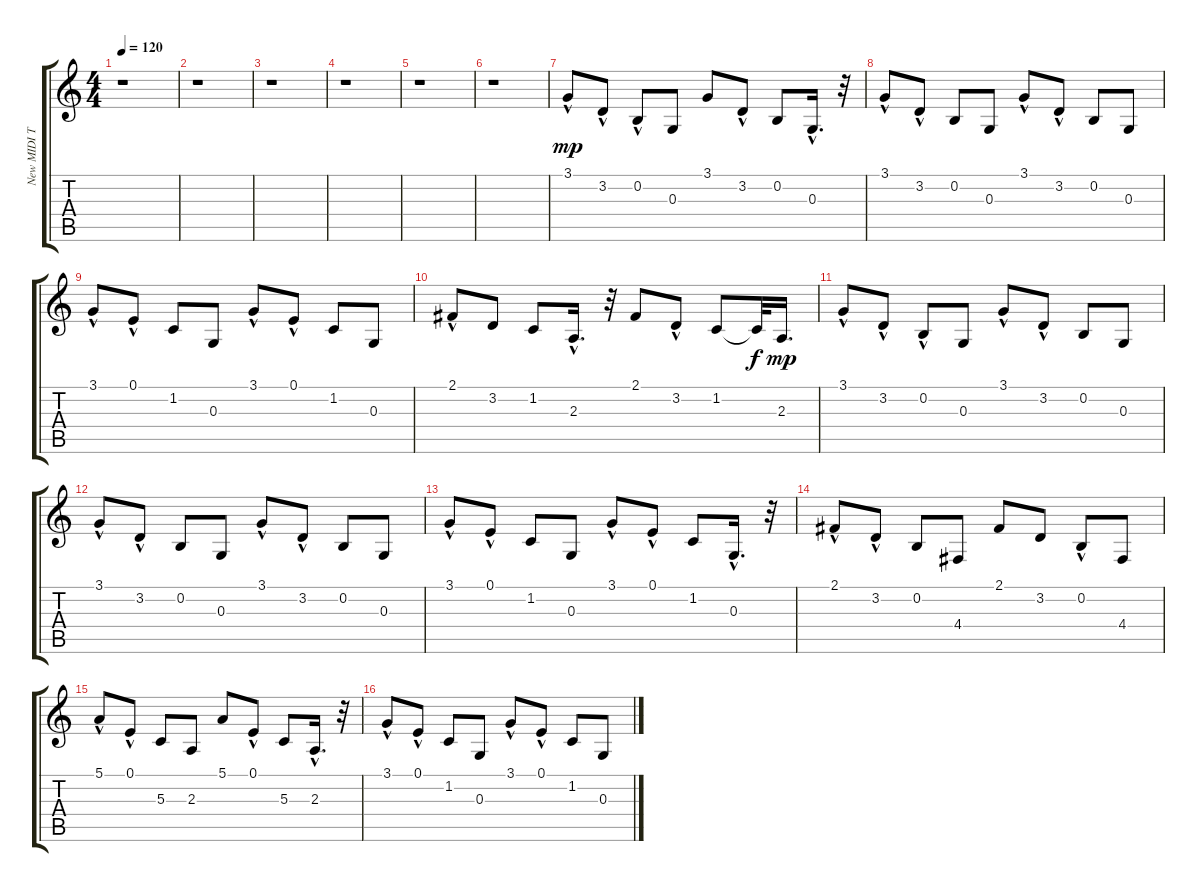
\track ("New MIDI Track" "New MIDI T") {instrument orchestralharp}
\staff {score tabs}
\tuning (E4 B3 G3 D3 A2 E2) {hide}
\ts (4 4)
\tempo 120
\clef g2
\ks c
r.1{dy mp instrument orchestralharp} |
r.1 |
r.1 |
r.1 |
r.1 |
r.1 |
3.1{hac}.8 3.2{hac}.8 0.2{hac}.8 0.3.8 3.1.8 3.2{hac}.8 0.2.8 0.3{hac}.16{d} r.32 |
3.1{hac}.8 3.2{hac}.8 0.2.8 0.3.8 3.1{hac}.8 3.2{hac}.8 0.2.8 0.3.8 |
3.1{hac}.8 0.1{hac}.8 1.2.8 0.3.8 3.1{hac}.8 0.1{hac}.8 1.2.8 0.3.8 |
2.1{hac}.8 3.2.8 1.2.8 2.3{hac}.16{d} r.32 2.1.8 3.2{hac}.8 1.2.8 1.2{t}.32{dy f} 2.3.16{d dy mp} |
3.1{hac}.8 3.2{hac}.8 0.2{hac}.8 0.3.8 3.1{hac}.8 3.2{hac}.8 0.2.8 0.3.8 |
3.1{hac}.8 3.2{hac}.8 0.2.8 0.3.8 3.1{hac}.8 3.2{hac}.8 0.2.8 0.3.8 |
3.1{hac}.8 0.1{hac}.8 1.2.8 0.3.8 3.1{hac}.8 0.1{hac}.8 1.2.8 0.3{hac}.16{d} r.32 |
2.1{hac}.8 3.2{hac}.8 0.2.8 4.4.8 2.1.8 3.2.8 0.2{hac}.8 4.4.8 |
5.1{hac}.8 0.1{hac}.8 5.3.8 2.3.8 5.1.8 0.1{hac}.8 5.3.8 2.3{hac}.16{d} r.32 |
3.1{hac}.8 0.1{hac}.8 1.2.8 0.3.8 3.1{hac}.8 0.1{hac}.8 1.2.8 0.3.8
